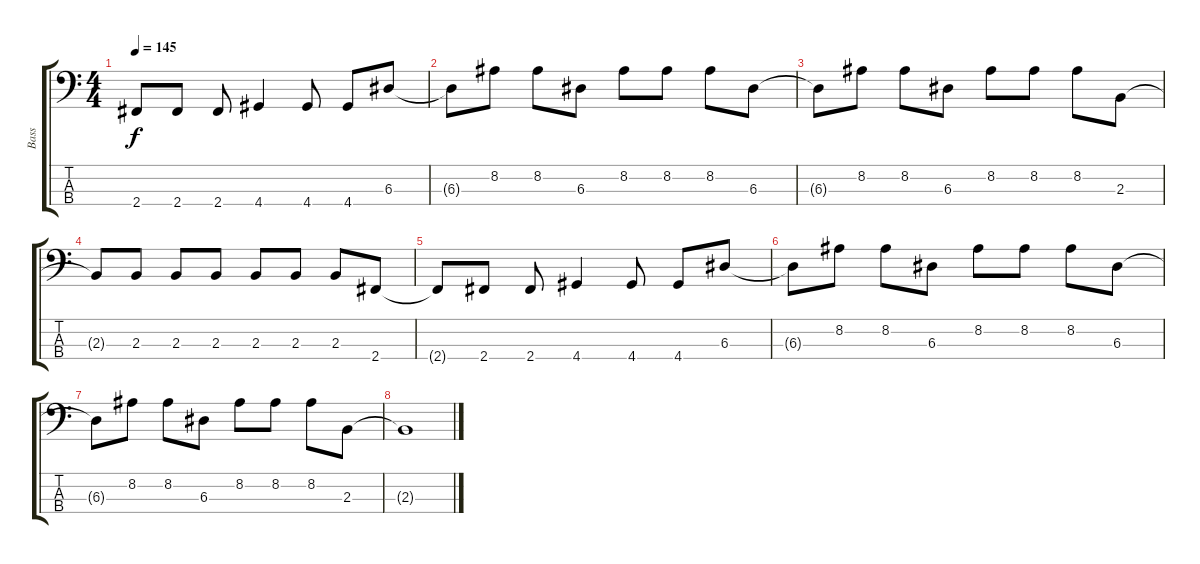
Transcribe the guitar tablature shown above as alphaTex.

\track ("Bass" "Bass") {instrument electricbassfinger}
\staff {score tabs}
\tuning (G2 D2 A1 E1) {hide}
\ts (4 4)
\tempo 145
\clef f4
\ks c
2.4{t}.8{dy f} 2.4.8 2.4.8 4.4.4 4.4.8 4.4.8 6.3.8 |
6.3{t}.8 8.2.8 8.2.8 6.3.8 8.2.8 8.2.8 8.2.8 6.3.8 |
6.3{t}.8 8.2.8 8.2.8 6.3.8 8.2.8 8.2.8 8.2.8 2.3.8 |
2.3{t}.8 2.3.8 2.3.8 2.3.8 2.3.8 2.3.8 2.3.8 2.4.8 |
2.4{t}.8 2.4.8 2.4.8 4.4.4 4.4.8 4.4.8 6.3.8 |
6.3{t}.8 8.2.8 8.2.8 6.3.8 8.2.8 8.2.8 8.2.8 6.3.8 |
6.3{t}.8 8.2.8 8.2.8 6.3.8 8.2.8 8.2.8 8.2.8 2.3.8 |
2.3{t}.1
